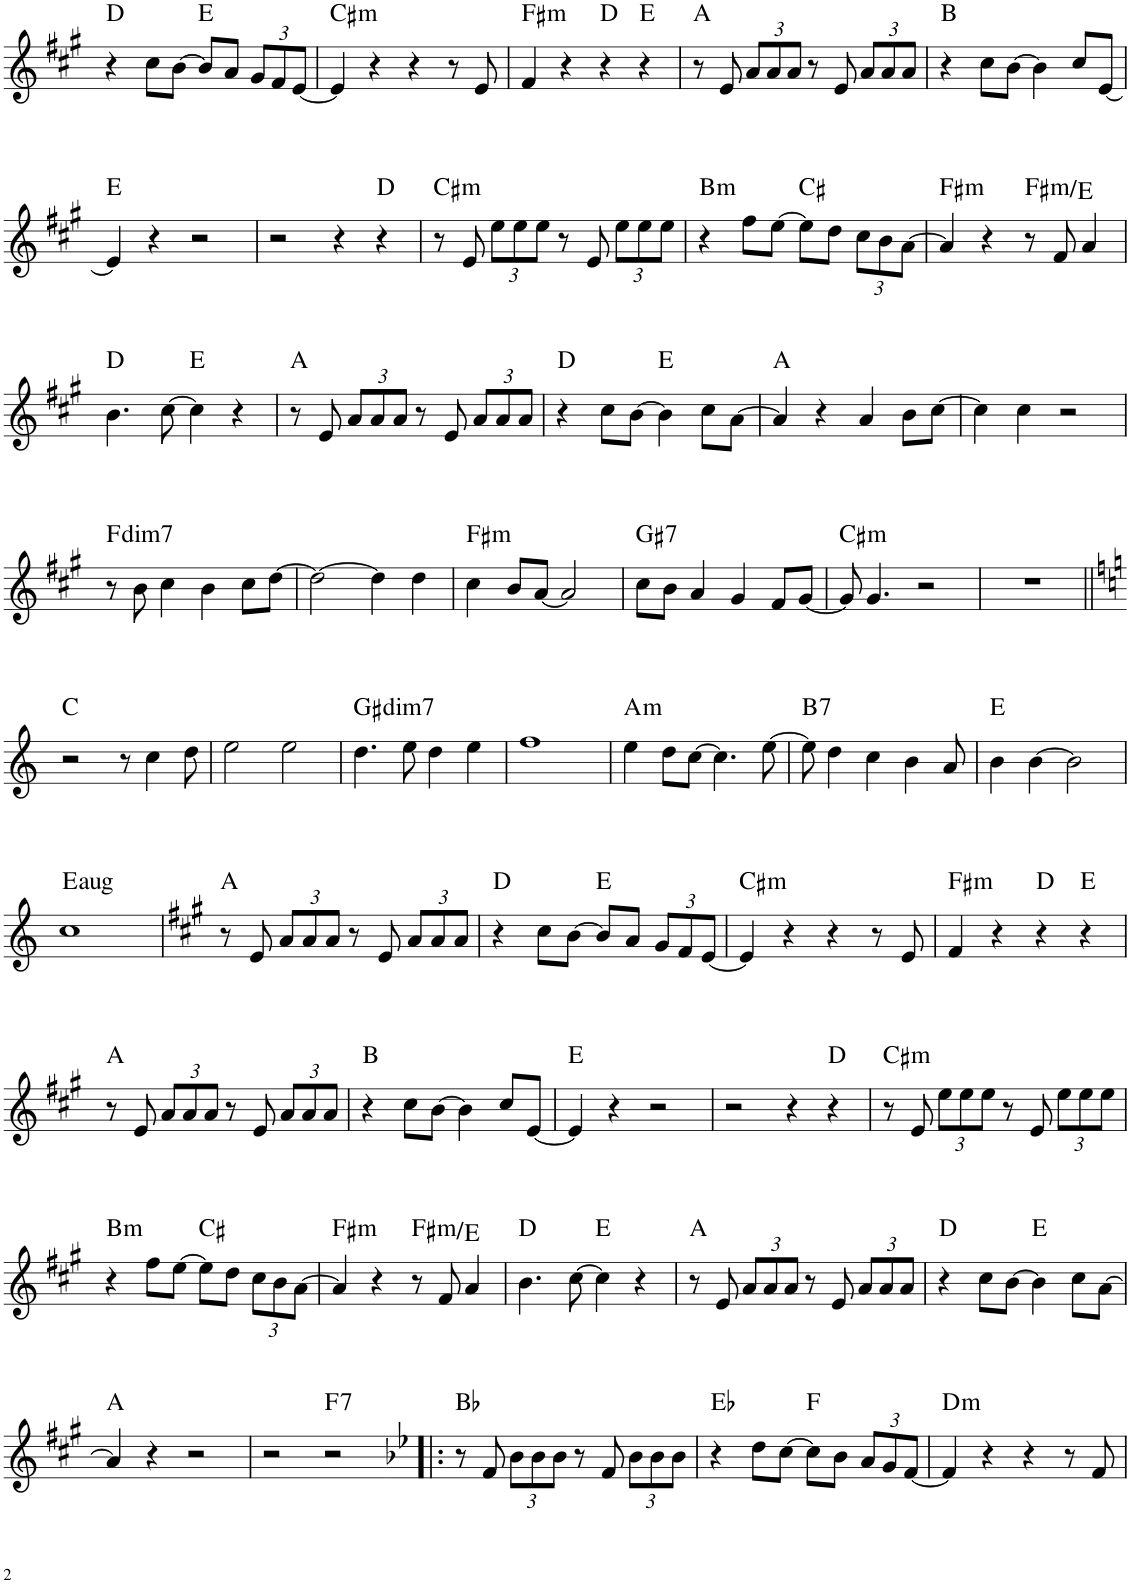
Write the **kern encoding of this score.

**kern	**harte
*part1	*part1
*staff1	*
*I"Piano	*
*I'Pno.	*
!!LO:PB:g=z
*clefG2	*
*k[f#c#g#]	*
*M4/4	*
=42	=42
4r	D:maj
8cc#\L	.
[8b\J	.
8b/L]	E:maj
8a/J	.
*Xbrackettup	*
12g#/L	.
12f#/	.
[12e/J	.
=43	=43
!	!LO:H:kt=m
4e/]	C#:min
4r	.
4r	.
8r	.
8e/	.
=44	=44
!	!LO:H:kt=m
4f#/	F#:min
4r	.
4r	D:maj
4r	E:maj
=45	=45
8r	A:maj
8e/	.
12a/L	.
12a/	.
12a/J	.
8r	.
8e/	.
12a/L	.
12a/	.
12a/J	.
=46	=46
4r	B:maj
8cc#\L	.
[8b\J	.
4b\]	.
8cc#/L	.
[8e/J	.
!!LO:LB:g=z
=47	=47
4e/]	E:maj
4r	.
2r	.
=48	=48
2r	.
4r	.
4r	D:maj
=49	=49
!	!LO:H:kt=m
8r	C#:min
8e/	.
12ee\L	.
12ee\	.
12ee\J	.
8r	.
8e/	.
12ee\L	.
12ee\	.
12ee\J	.
=50	=50
!	!LO:H:kt=m
4r	B:min
8ff#\L	.
[8ee\J	.
8ee\L]	C#:maj
8dd\J	.
12cc#\L	.
12b\	.
[12a\J	.
=51	=51
!	!LO:H:kt=m
4a/]	F#:min
4r	.
!	!LO:H:kt=m
8r	F#:min/b7
8f#/	.
4a/	.
!!LO:LB:g=z
=52	=52
4.b\	D:maj
[8cc#\	.
4cc#\]	E:maj
4r	.
=53	=53
8r	A:maj
8e/	.
12a/L	.
12a/	.
12a/J	.
8r	.
8e/	.
12a/L	.
12a/	.
12a/J	.
=54	=54
4r	D:maj
8cc#\L	.
[8b\J	.
4b\]	E:maj
8cc#\L	.
[8a\J	.
=55	=55
4a/]	A:maj
4r	.
4a/	.
8b\L	.
[8cc#\J	.
=56	=56
4cc#\]	.
4cc#\	.
2r	.
!!LO:LB:g=z
=57	=57
!	!LO:H:kt=dim7
8r	F:dim7
8b\	.
4cc#\	.
4b\	.
8cc#\L	.
[8dd\J	.
=58	=58
2dd\_	.
4dd\]	.
4dd\	.
=59	=59
!	!LO:H:kt=m
4cc#\	F#:min
8b/L	.
[8a/J	.
2a/]	.
=60	=60
!	!LO:H:kt=7
8cc#\L	G#:7
8b\J	.
4a/	.
4g#/	.
8f#/L	.
[8g#/J	.
=61	=61
!	!LO:H:kt=m
8g#/]	C#:min
4.g#/	.
2r	.
=62	=62
1r	.
!!LO:LB:g=z
=63||	=63||
*k[]	*
2r	C:maj
8r	.
4cc\	.
8dd\	.
=64	=64
2ee\	.
2ee\	.
=65	=65
!	!LO:H:kt=dim7
4.dd\	G#:dim7
8ee\	.
4dd\	.
4ee\	.
=66	=66
1ff	.
=67	=67
!	!LO:H:kt=m
4ee\	A:min
8dd\L	.
[8cc\J	.
4.cc\]	.
[8ee\	.
=68	=68
!	!LO:H:kt=7
8ee\]	B:7
4dd\	.
4cc\	.
4b\	.
8a/	.
=69	=69
4b\	E:maj
[4b\	.
2b\]	.
!!LO:LB:g=z
=70	=70
!	!LO:H:kt=aug
1cc	E:aug
=71	=71
*k[f#c#g#]	*
8r	A:maj
8e/	.
12a/L	.
12a/	.
12a/J	.
8r	.
8e/	.
12a/L	.
12a/	.
12a/J	.
=72	=72
4r	D:maj
8cc#\L	.
[8b\J	.
8b/L]	E:maj
8a/J	.
12g#/L	.
12f#/	.
[12e/J	.
=73	=73
!	!LO:H:kt=m
4e/]	C#:min
4r	.
4r	.
8r	.
8e/	.
=74	=74
!	!LO:H:kt=m
4f#/	F#:min
4r	.
4r	D:maj
4r	E:maj
!!LO:LB:g=z
=75	=75
8r	A:maj
8e/	.
12a/L	.
12a/	.
12a/J	.
8r	.
8e/	.
12a/L	.
12a/	.
12a/J	.
=76	=76
4r	B:maj
8cc#\L	.
[8b\J	.
4b\]	.
8cc#/L	.
[8e/J	.
=77	=77
4e/]	E:maj
4r	.
2r	.
=78	=78
2r	.
4r	.
4r	D:maj
=79	=79
!	!LO:H:kt=m
8r	C#:min
8e/	.
12ee\L	.
12ee\	.
12ee\J	.
8r	.
8e/	.
12ee\L	.
12ee\	.
12ee\J	.
!!LO:LB:g=z
=80	=80
!	!LO:H:kt=m
4r	B:min
8ff#\L	.
[8ee\J	.
8ee\L]	C#:maj
8dd\J	.
12cc#\L	.
12b\	.
[12a\J	.
=81	=81
!	!LO:H:kt=m
4a/]	F#:min
4r	.
!	!LO:H:kt=m
8r	F#:min/b7
8f#/	.
4a/	.
=82	=82
4.b\	D:maj
[8cc#\	.
4cc#\]	E:maj
4r	.
=83	=83
8r	A:maj
8e/	.
12a/L	.
12a/	.
12a/J	.
8r	.
8e/	.
12a/L	.
12a/	.
12a/J	.
=84	=84
4r	D:maj
8cc#\L	.
[8b\J	.
4b\]	E:maj
8cc#\L	.
[8a\J	.
!!LO:LB:g=z
=85	=85
4a/]	A:maj
4r	.
2r	.
=86	=86
2r	.
!	!LO:H:kt=7
2r	F:7
=87!|:	=87!|:
*k[b-e-]	*
8r	Bb:maj
8f/	.
12b-\L	.
12b-\	.
12b-\J	.
8r	.
8f/	.
12b-\L	.
12b-\	.
12b-\J	.
=88	=88
4r	Eb:maj
8dd\L	.
[8cc\J	.
8cc\L]	F:maj
8b-\J	.
12a/L	.
12g/	.
[12f/J	.
=89	=89
!	!LO:H:kt=m
4f/]	D:min
4r	.
4r	.
8r	.
8f/	.
=	=
*-	*-
